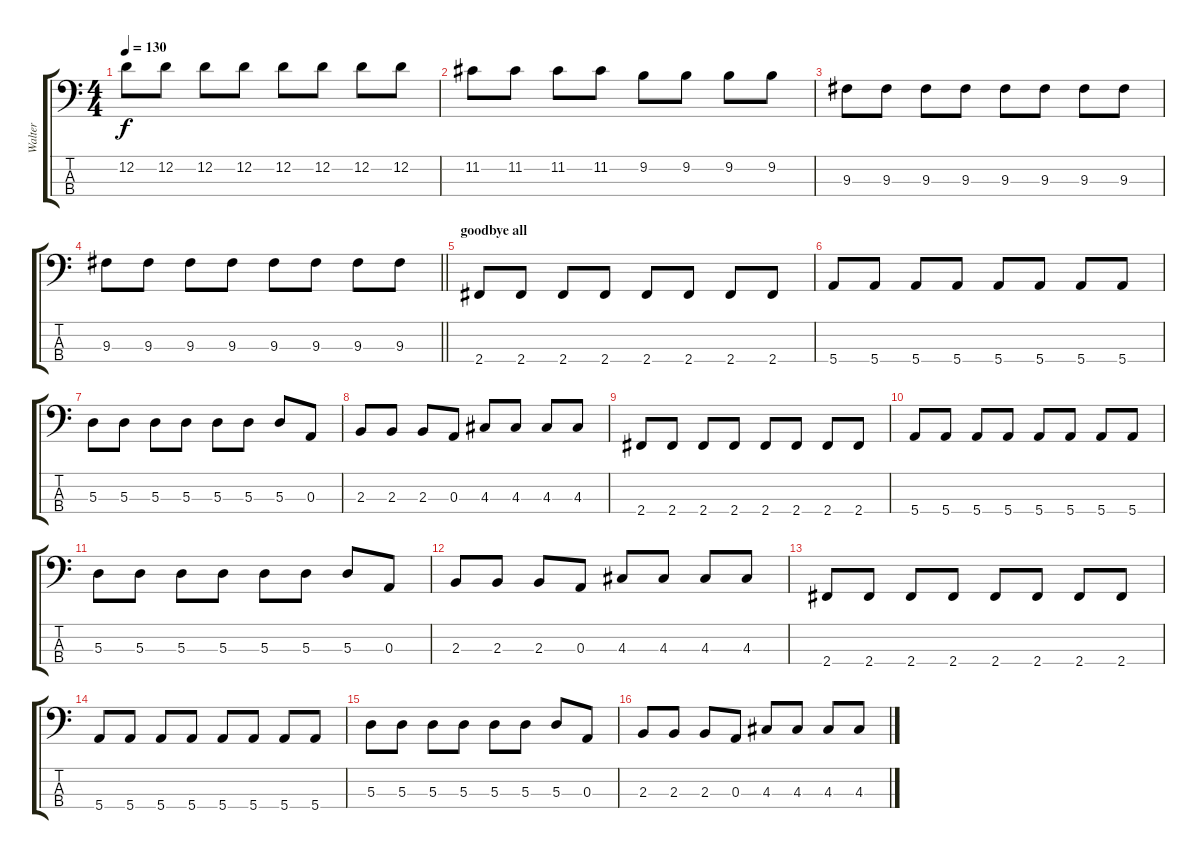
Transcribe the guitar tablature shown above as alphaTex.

\track ("Walter" "Walter") {instrument electricbassfinger}
\staff {score tabs}
\tuning (G2 D2 A1 E1) {hide}
\ts (4 4)
\tempo 130
\clef f4
\ks c
12.2.8{dy f} 12.2.8 12.2.8 12.2.8 12.2.8 12.2.8 12.2.8 12.2.8 |
11.2.8 11.2.8 11.2.8 11.2.8 9.2.8 9.2.8 9.2.8 9.2.8 |
9.3.8 9.3.8 9.3.8 9.3.8 9.3.8 9.3.8 9.3.8 9.3.8 |
\barLineRight lightlight
9.3.8 9.3.8 9.3.8 9.3.8 9.3.8 9.3.8 9.3.8 9.3.8 |
\section ("" "goodbye all")
2.4.8 2.4.8 2.4.8 2.4.8 2.4.8 2.4.8 2.4.8 2.4.8 |
5.4.8 5.4.8 5.4.8 5.4.8 5.4.8 5.4.8 5.4.8 5.4.8 |
5.3.8 5.3.8 5.3.8 5.3.8 5.3.8 5.3.8 5.3.8 0.3.8 |
2.3.8 2.3.8 2.3.8 0.3.8 4.3.8 4.3.8 4.3.8 4.3.8 |
2.4.8 2.4.8 2.4.8 2.4.8 2.4.8 2.4.8 2.4.8 2.4.8 |
5.4.8 5.4.8 5.4.8 5.4.8 5.4.8 5.4.8 5.4.8 5.4.8 |
5.3.8 5.3.8 5.3.8 5.3.8 5.3.8 5.3.8 5.3.8 0.3.8 |
2.3.8 2.3.8 2.3.8 0.3.8 4.3.8 4.3.8 4.3.8 4.3.8 |
2.4.8 2.4.8 2.4.8 2.4.8 2.4.8 2.4.8 2.4.8 2.4.8 |
5.4.8 5.4.8 5.4.8 5.4.8 5.4.8 5.4.8 5.4.8 5.4.8 |
5.3.8 5.3.8 5.3.8 5.3.8 5.3.8 5.3.8 5.3.8 0.3.8 |
2.3.8 2.3.8 2.3.8 0.3.8 4.3.8 4.3.8 4.3.8 4.3.8
